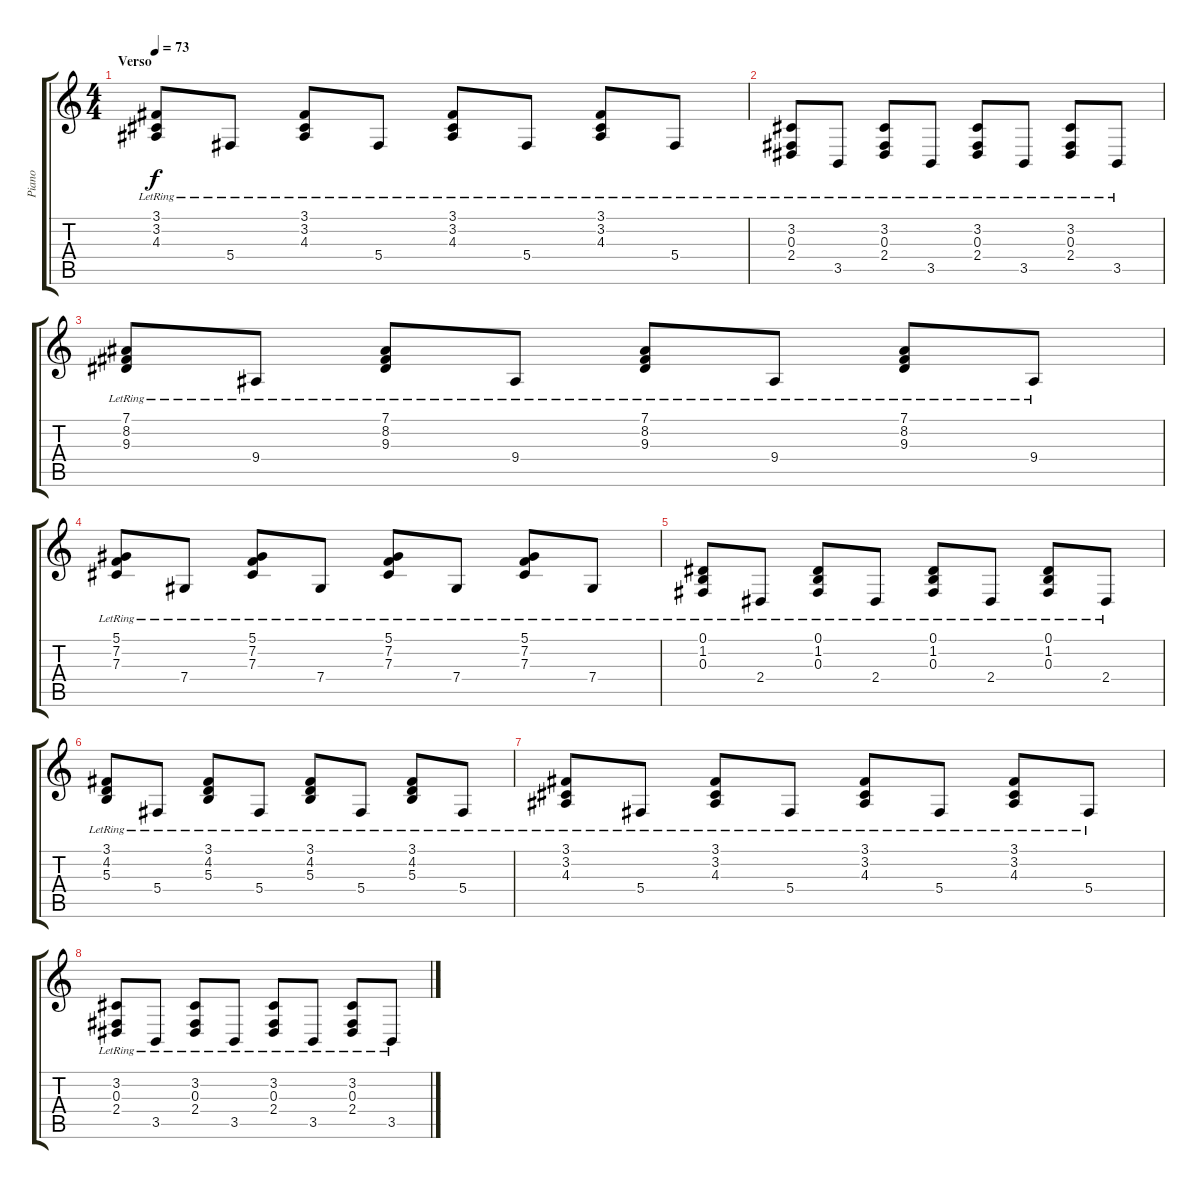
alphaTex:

\track ("Piano" "Piano") {instrument acousticgrandpiano}
\staff {score tabs}
\tuning (Eb4 Bb3 Gb3 Db3 Ab2 Eb2) {hide}
\ts (4 4)
\section ("" "Verso")
\tempo 73
\clef g2
\ks c
(3.1{lr} 3.2{lr} 4.3{lr}).8{dy f} 5.4{lr}.8 (3.1{lr} 3.2{lr} 4.3{lr}).8 5.4{lr}.8 (3.1{lr} 3.2{lr} 4.3{lr}).8 5.4{lr}.8 (3.1{lr} 3.2{lr} 4.3{lr}).8 5.4{lr}.8 |
(3.2{lr} 0.3{lr} 2.4{lr}).8 3.5{lr}.8 (3.2{lr} 0.3{lr} 2.4{lr}).8 3.5{lr}.8 (3.2{lr} 0.3{lr} 2.4{lr}).8 3.5{lr}.8 (3.2{lr} 0.3{lr} 2.4{lr}).8 3.5{lr}.8 |
(7.1{lr} 8.2{lr} 9.3{lr}).8 9.4{lr}.8 (7.1{lr} 8.2{lr} 9.3{lr}).8 9.4{lr}.8 (7.1{lr} 8.2{lr} 9.3{lr}).8 9.4{lr}.8 (7.1{lr} 8.2{lr} 9.3{lr}).8 9.4{lr}.8 |
(5.1{lr} 7.2{lr} 7.3{lr}).8 7.4{lr}.8 (5.1{lr} 7.2{lr} 7.3{lr}).8 7.4{lr}.8 (5.1{lr} 7.2{lr} 7.3{lr}).8 7.4{lr}.8 (5.1{lr} 7.2{lr} 7.3{lr}).8 7.4{lr}.8 |
(0.1{lr} 1.2{lr} 0.3{lr}).8 2.4{lr}.8 (0.1{lr} 1.2{lr} 0.3{lr}).8 2.4{lr}.8 (0.1{lr} 1.2{lr} 0.3{lr}).8 2.4{lr}.8 (0.1{lr} 1.2{lr} 0.3{lr}).8 2.4{lr}.8 |
(3.1{lr} 4.2{lr} 5.3{lr}).8 5.4{lr}.8 (3.1{lr} 4.2{lr} 5.3{lr}).8 5.4{lr}.8 (3.1{lr} 4.2{lr} 5.3{lr}).8 5.4{lr}.8 (3.1{lr} 4.2{lr} 5.3{lr}).8 5.4{lr}.8 |
(3.1{lr} 3.2{lr} 4.3{lr}).8 5.4{lr}.8 (3.1{lr} 3.2{lr} 4.3{lr}).8 5.4{lr}.8 (3.1{lr} 3.2{lr} 4.3{lr}).8 5.4{lr}.8 (3.1{lr} 3.2{lr} 4.3{lr}).8 5.4{lr}.8 |
(3.2{lr} 0.3{lr} 2.4{lr}).8 3.5{lr}.8 (3.2{lr} 0.3{lr} 2.4{lr}).8 3.5{lr}.8 (3.2{lr} 0.3{lr} 2.4{lr}).8 3.5{lr}.8 (3.2{lr} 0.3{lr} 2.4{lr}).8 3.5{lr}.8
